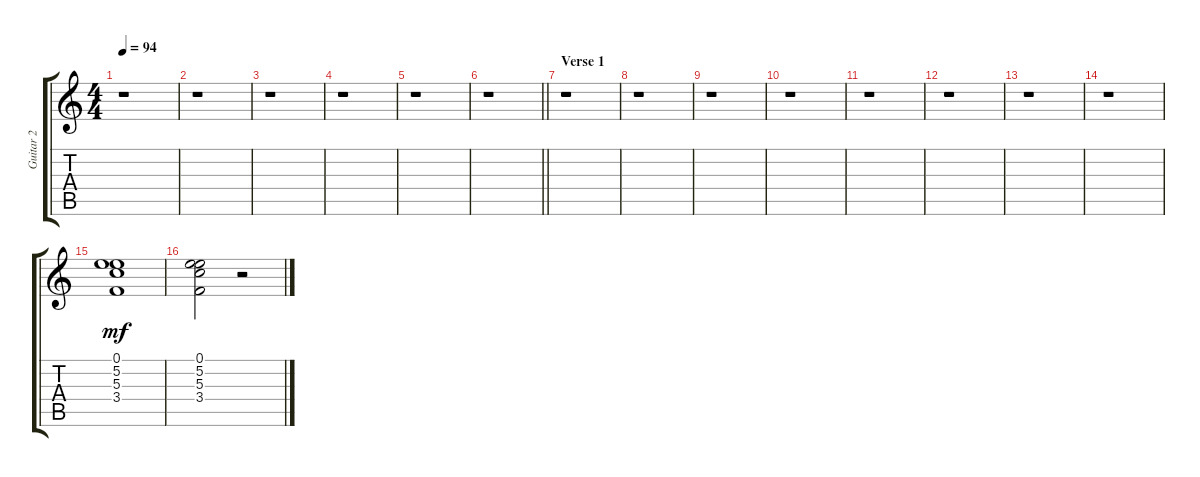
\track ("Guitar 2" "Guitar 2") {instrument acousticguitarsteel}
\staff {score tabs}
\tuning (E4 B3 G3 D3 A2 E2) {hide}
\ts (4 4)
\tempo 94
\clef g2
\ks c
r.1{dy mf instrument acousticguitarsteel} |
r.1 |
r.1 |
r.1 |
r.1 |
\barLineRight lightlight
r.1 |
\section ("" "Verse 1")
r.1 |
r.1 |
r.1 |
r.1 |
r.1 |
r.1 |
r.1 |
r.1 |
(0.1 5.2 5.3 3.4).1 |
(0.1 5.2 5.3 3.4).2 r.2
